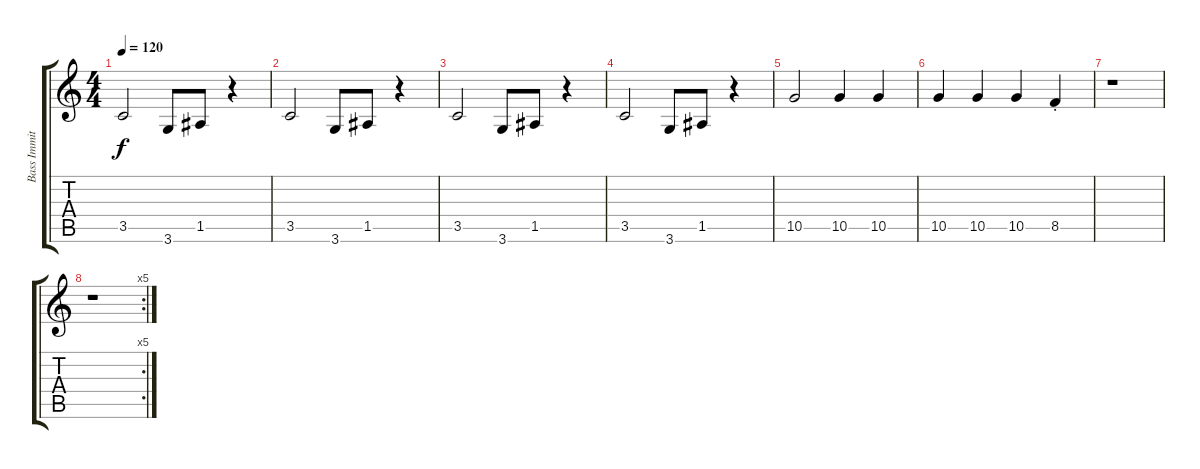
\track ("Bass Immitation" "Bass Immit") {instrument electricguitarclean}
\staff {score tabs}
\tuning (E4 B3 G3 D3 A2 E2) {hide}
\ts (4 4)
\tempo 120
\clef g2
\ks c
3.5.2{dy f} 3.6.8 1.5.8 r.4 |
3.5.2 3.6.8 1.5.8 r.4 |
3.5.2 3.6.8 1.5.8 r.4 |
3.5.2 3.6.8 1.5.8 r.4 |
10.5.2 10.5.4 10.5.4 |
10.5.4 10.5.4 10.5.4 8.5{st}.4 |
r.1 |
\rc 5
r.1
